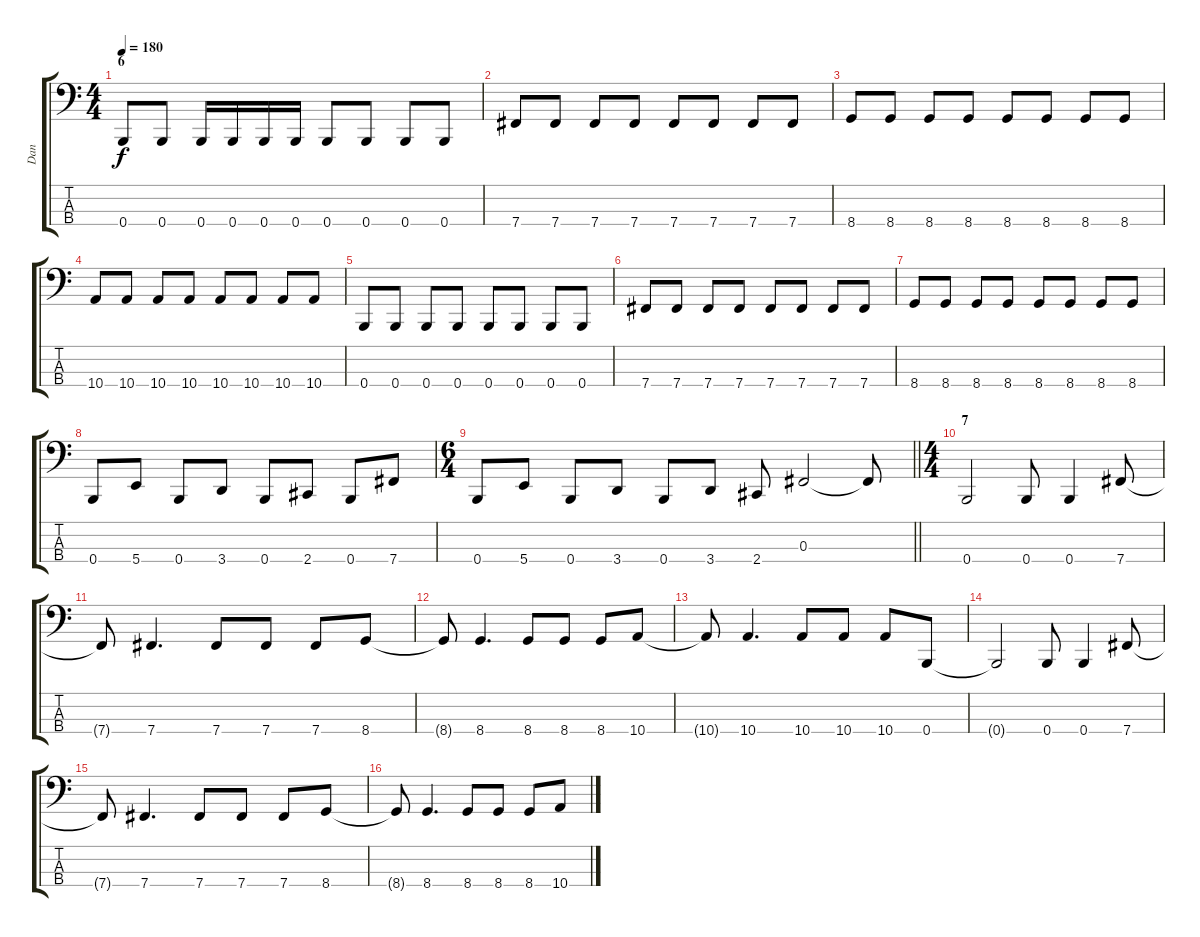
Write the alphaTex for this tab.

\track ("Dan" "Dan") {instrument electricbassfinger}
\staff {score tabs}
\tuning (E2 B1 Gb1 B0) {hide}
\ts (4 4)
\section ("" "6")
\tempo 180
\clef f4
\ks c
0.4.8{dy f} 0.4.8 0.4.16 0.4.16 0.4.16 0.4.16 0.4.8 0.4.8 0.4.8 0.4.8 |
7.4.8 7.4.8 7.4.8 7.4.8 7.4.8 7.4.8 7.4.8 7.4.8 |
8.4.8 8.4.8 8.4.8 8.4.8 8.4.8 8.4.8 8.4.8 8.4.8 |
10.4.8 10.4.8 10.4.8 10.4.8 10.4.8 10.4.8 10.4.8 10.4.8 |
0.4.8 0.4.8 0.4.8 0.4.8 0.4.8 0.4.8 0.4.8 0.4.8 |
7.4.8 7.4.8 7.4.8 7.4.8 7.4.8 7.4.8 7.4.8 7.4.8 |
8.4.8 8.4.8 8.4.8 8.4.8 8.4.8 8.4.8 8.4.8 8.4.8 |
0.4.8 5.4.8 0.4.8 3.4.8 0.4.8 2.4.8 0.4.8 7.4.8 |
\ts (6 4)
\barLineRight lightlight
0.4.8 5.4.8 0.4.8 3.4.8 0.4.8 3.4.8 2.4.8 0.3.2 0.3{t}.8 |
\ts (4 4)
\section ("" "7")
0.4.2 0.4.8 0.4.4 7.4.8 |
7.4{t}.8 7.4.4{d} 7.4.8 7.4.8 7.4.8 8.4.8 |
8.4{t}.8 8.4.4{d} 8.4.8 8.4.8 8.4.8 10.4.8 |
10.4{t}.8 10.4.4{d} 10.4.8 10.4.8 10.4.8 0.4.8 |
0.4{t}.2 0.4.8 0.4.4 7.4.8 |
7.4{t}.8 7.4.4{d} 7.4.8 7.4.8 7.4.8 8.4.8 |
8.4{t}.8 8.4.4{d} 8.4.8 8.4.8 8.4.8 10.4.8
